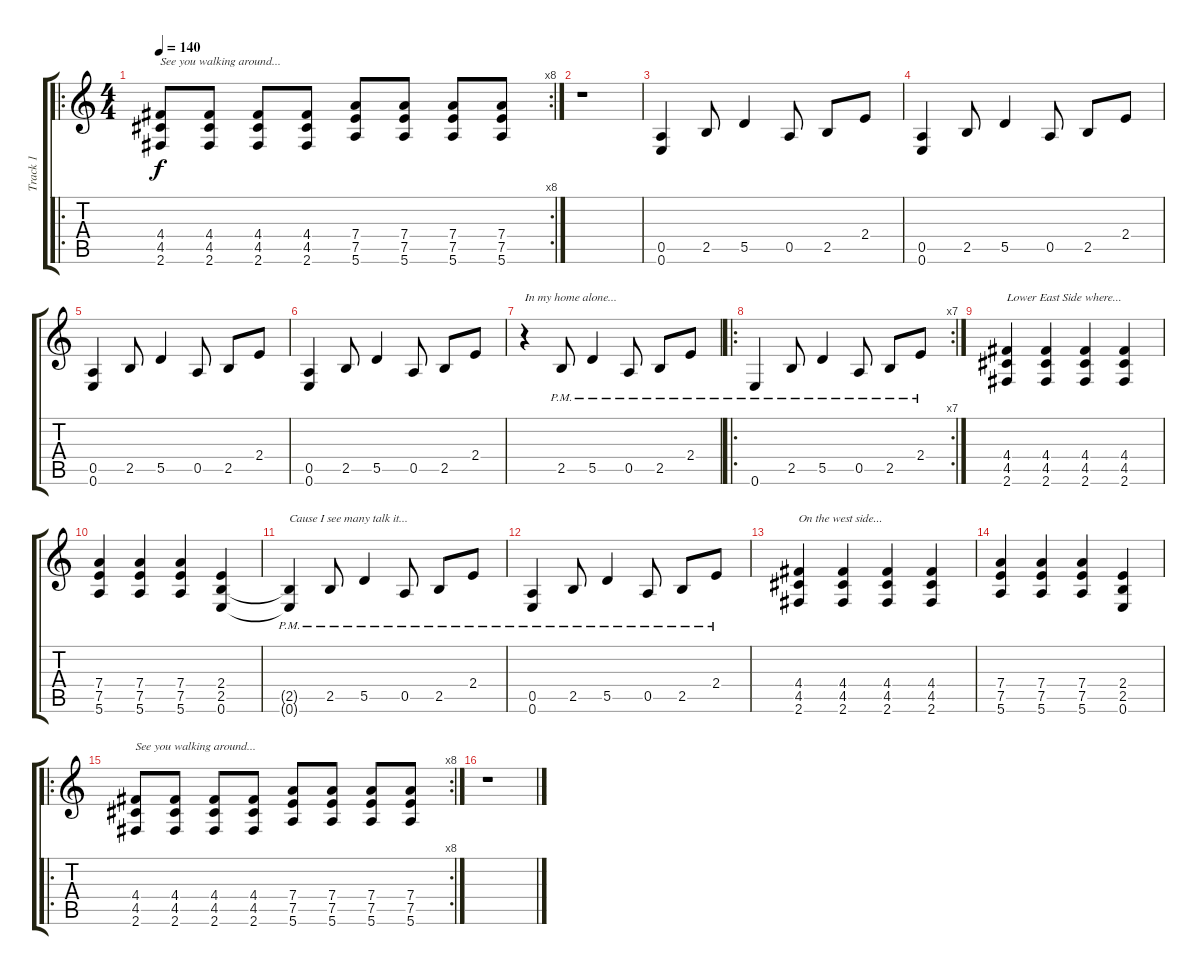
\track ("Track 1" "Track 1") {instrument overdrivenguitar}
\staff {score tabs}
\tuning (E4 B3 G3 D3 A2 E2) {hide}
\ro
\rc 8
\ts (4 4)
\tempo 140
\clef g2
\ks c
(4.4 4.5 2.6).8{txt "See you walking around..." dy f} (4.4 4.5 2.6).8 (4.4 4.5 2.6).8 (4.4 4.5 2.6).8 (7.4 7.5 5.6).8 (7.4 7.5 5.6).8 (7.4 7.5 5.6).8 (7.4 7.5 5.6).8 |
r.1 |
(0.5 0.6).4 2.5.8 5.5.4 0.5.8 2.5.8 2.4.8 |
(0.5 0.6).4 2.5.8 5.5.4 0.5.8 2.5.8 2.4.8 |
(0.5 0.6).4 2.5.8 5.5.4 0.5.8 2.5.8 2.4.8 |
(0.5 0.6).4 2.5.8 5.5.4 0.5.8 2.5.8 2.4.8 |
r.4{txt "In my home alone..."} 2.5{pm}.8 5.5{pm}.4 0.5{pm}.8 2.5{pm}.8 2.4{pm}.8 |
\ro
\rc 7
0.6{pm}.4 2.5{pm}.8 5.5{pm}.4 0.5{pm}.8 2.5{pm}.8 2.4{pm}.8 |
(4.4 4.5 2.6).4{txt "Lower East Side where..."} (4.4 4.5 2.6).4 (4.4 4.5 2.6).4 (4.4 4.5 2.6).4 |
(7.4 7.5 5.6).4 (7.4 7.5 5.6).4 (7.4 7.5 5.6).4 (2.4 2.5 0.6).4 |
(2.5{pm t} 0.6{pm t}).4{txt "Cause I see many talk it..."} 2.5{pm}.8 5.5{pm}.4 0.5{pm}.8 2.5{pm}.8 2.4{pm}.8 |
(0.5 0.6{pm}).4 2.5{pm}.8 5.5{pm}.4 0.5{pm}.8 2.5{pm}.8 2.4{pm}.8 |
(4.4 4.5 2.6).4{txt "On the west side..."} (4.4 4.5 2.6).4 (4.4 4.5 2.6).4 (4.4 4.5 2.6).4 |
(7.4 7.5 5.6).4 (7.4 7.5 5.6).4 (7.4 7.5 5.6).4 (2.4 2.5 0.6).4 |
\ro
\rc 8
(4.4 4.5 2.6).8{txt "See you walking around..."} (4.4 4.5 2.6).8 (4.4 4.5 2.6).8 (4.4 4.5 2.6).8 (7.4 7.5 5.6).8 (7.4 7.5 5.6).8 (7.4 7.5 5.6).8 (7.4 7.5 5.6).8 |
r.1
